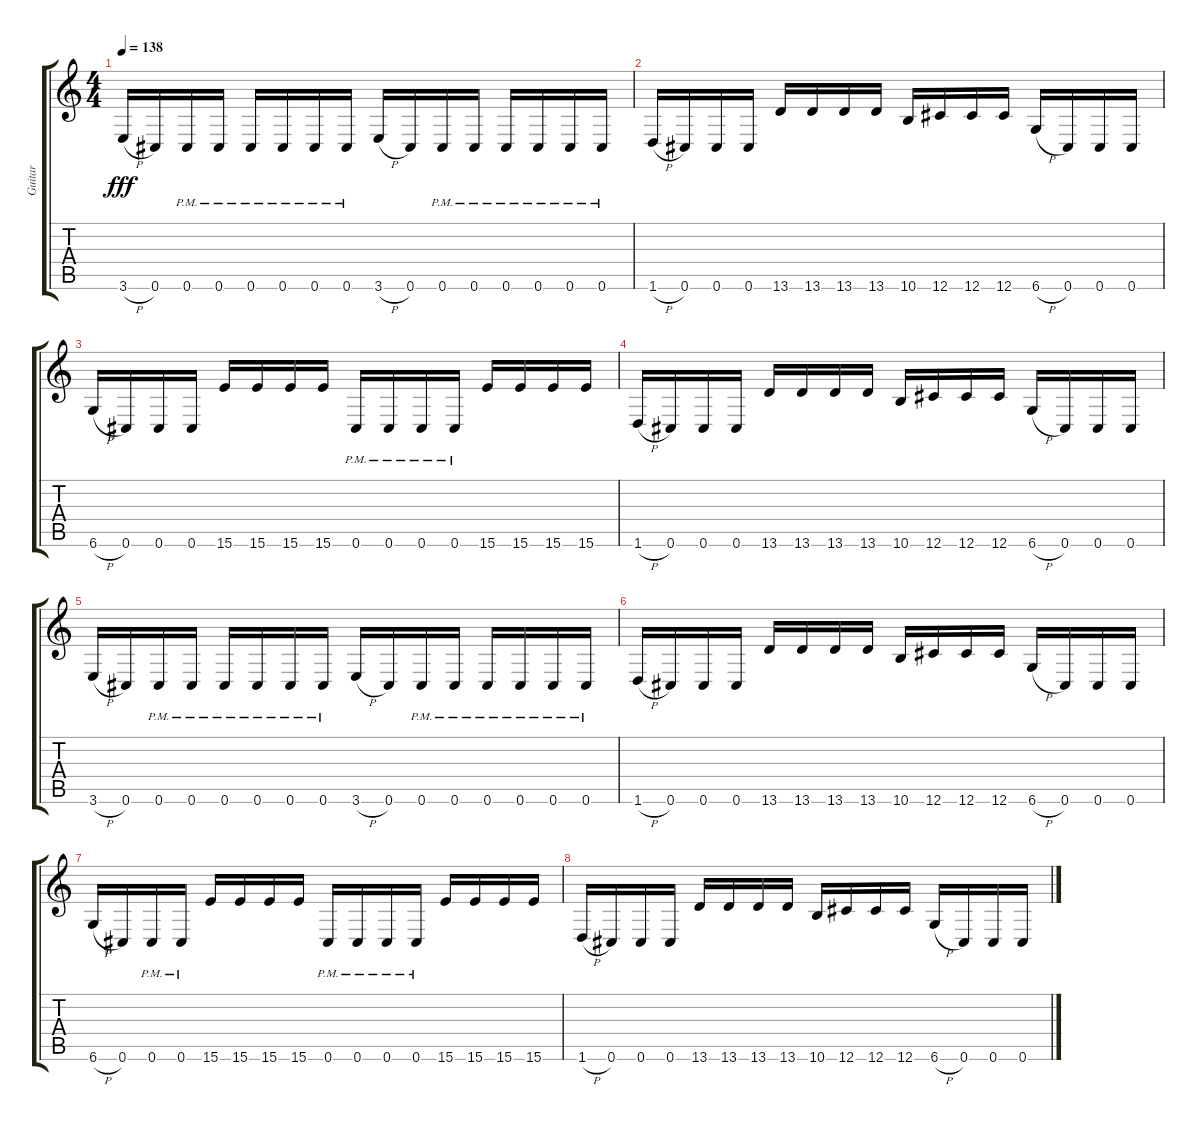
\track ("Guitar" "Guitar") {instrument overdrivenguitar}
\staff {score tabs}
\tuning (Eb4 Bb3 Gb3 Db3 Ab2 Db2) {hide}
\ts (4 4)
\tempo 138
\clef g2
\ks c
3.6{h}.16{dy fff} 0.6.16 0.6{pm}.16 0.6{pm}.16 0.6{pm}.16 0.6{pm}.16 0.6{pm}.16 0.6{pm}.16 3.6{h}.16 0.6.16 0.6{pm}.16 0.6{pm}.16 0.6{pm}.16 0.6{pm}.16 0.6{pm}.16 0.6{pm}.16 |
1.6{h}.16 0.6.16 0.6.16 0.6.16 13.6.16 13.6.16 13.6.16 13.6.16 10.6.16 12.6.16 12.6.16 12.6.16 6.6{h}.16 0.6.16 0.6.16 0.6.16 |
6.6{h}.16 0.6.16 0.6.16 0.6.16 15.6.16 15.6.16 15.6.16 15.6.16 0.6{pm}.16 0.6{pm}.16 0.6{pm}.16 0.6{pm}.16 15.6.16 15.6.16 15.6.16 15.6.16 |
1.6{h}.16 0.6.16 0.6.16 0.6.16 13.6.16 13.6.16 13.6.16 13.6.16 10.6.16 12.6.16 12.6.16 12.6.16 6.6{h}.16 0.6.16 0.6.16 0.6.16 |
3.6{h}.16 0.6.16 0.6{pm}.16 0.6{pm}.16 0.6{pm}.16 0.6{pm}.16 0.6{pm}.16 0.6{pm}.16 3.6{h}.16 0.6.16 0.6{pm}.16 0.6{pm}.16 0.6{pm}.16 0.6{pm}.16 0.6{pm}.16 0.6{pm}.16 |
1.6{h}.16 0.6.16 0.6.16 0.6.16 13.6.16 13.6.16 13.6.16 13.6.16 10.6.16 12.6.16 12.6.16 12.6.16 6.6{h}.16 0.6.16 0.6.16 0.6.16 |
6.6{h}.16 0.6.16 0.6{pm}.16 0.6{pm}.16 15.6.16 15.6.16 15.6.16 15.6.16 0.6{pm}.16 0.6{pm}.16 0.6{pm}.16 0.6{pm}.16 15.6.16 15.6.16 15.6.16 15.6.16 |
1.6{h}.16 0.6.16 0.6.16 0.6.16 13.6.16 13.6.16 13.6.16 13.6.16 10.6.16 12.6.16 12.6.16 12.6.16 6.6{h}.16 0.6.16 0.6.16 0.6.16
